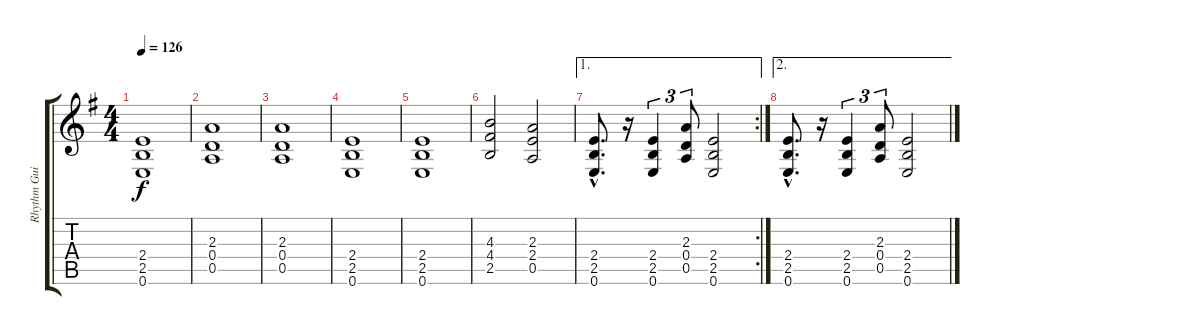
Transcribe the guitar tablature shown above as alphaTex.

\track ("Rhythm Guitar" "Rhythm Gui") {instrument distortionguitar}
\staff {score tabs}
\tuning (E4 B3 G3 D3 A2 E2) {hide}
\ts (4 4)
\tempo 126
\clef g2
\ks eminor
(2.4 2.5 0.6).1{dy f} |
(2.3 0.4 0.5).1 |
(2.3 0.4 0.5).1 |
(2.4 2.5 0.6).1 |
(2.4 2.5 0.6).1 |
(4.3 4.4 2.5).2 (2.3 2.4 0.5).2 |
\ae 1
\rc 2
(2.4{hac} 2.5{hac} 0.6{hac}).8{d} r.16 (2.4 2.5 0.6).4{tu (3 2)} (2.3 0.4 0.5).8{tu (3 2)} (2.4 2.5 0.6).2 |
\ae 2
(2.4{hac} 2.5{hac} 0.6{hac}).8{d} r.16 (2.4 2.5 0.6).4{tu (3 2)} (2.3 0.4 0.5).8{tu (3 2)} (2.4 2.5 0.6).2
